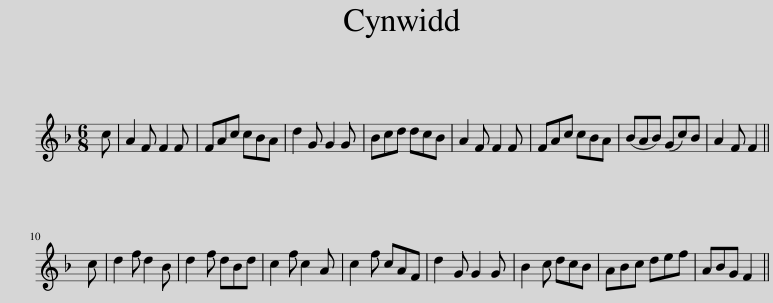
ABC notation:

X:1
L:1/8
M:6/8
I:linebreak $
K:F
V:1 treble
V:1
 c | A2 F F2 F | FAc cBA | d2 G G2 G | Bcd dcB | %5
 A2 F F2 F | FAc cBA | (BAB) (Gc)B | A2 F F2 ||$ c | %10
 d2 f d2 B | d2 f dBd | c2 f c2 A | c2 f cAF | d2 G G2 G | %15
 B2 c dcB | ABc def | ABG F2 || %18
